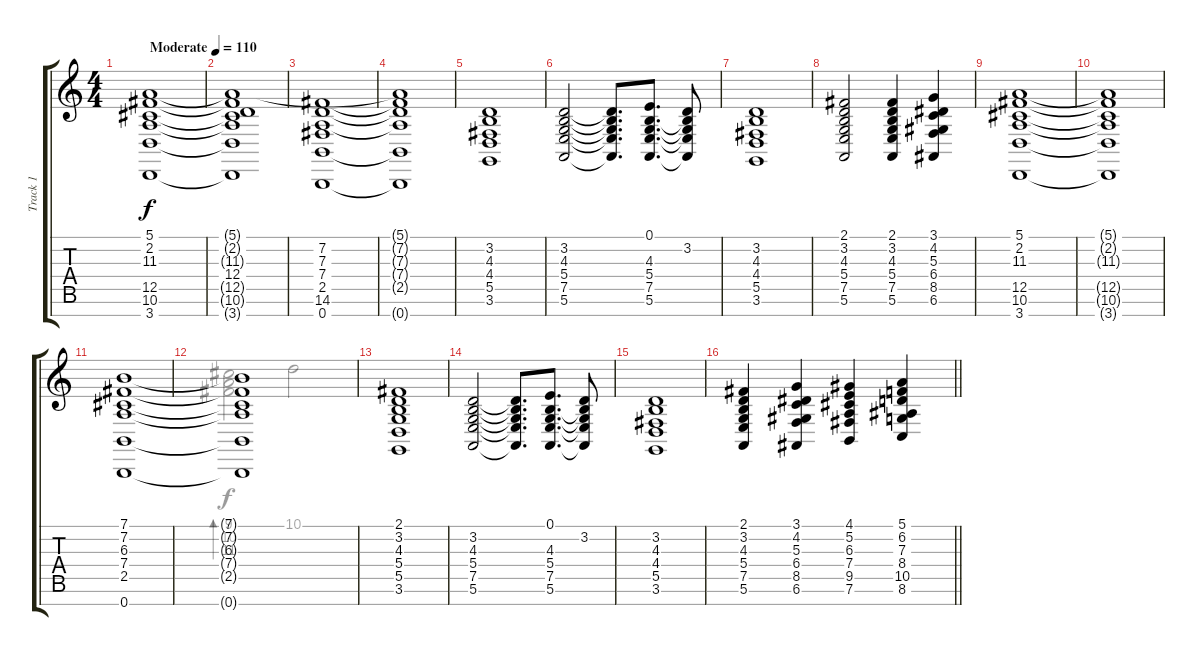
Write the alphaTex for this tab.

\track ("Track 1" "Track 1") {instrument acousticgrandpiano}
\staff {score tabs}
\tuning (E4 B3 G3 D3 A2 E2 B1) {hide}
\voice
\ts (4 4)
\tempo (110 "Moderate")
\clef g2
\ks c
(5.1 2.2 11.3 12.5 10.6 3.7).1{dy f instrument acousticgrandpiano} |
(5.1{t} 2.2{t} 11.3{t} 12.4 12.5{t} 10.6{t} 3.7{t}).1 |
(7.2 7.3 7.4 2.5 14.6 0.7).1 |
(5.1{t} 7.2{t} 7.3{t} 7.4{t} 2.5{t} 0.7{t}).1 |
(3.2 4.3 4.4 5.5 3.6).1 |
(3.2 4.3 5.4 7.5 5.6).2 (3.2{t} 4.3{t} 5.4{t} 7.5{t} 5.6{t}).8{d} (0.1 4.3 5.4 7.5 5.6).8{d} (3.2 4.3{t} 5.4{t} 7.5{t} 5.6{t}).8 |
(3.2 4.3 4.4 5.5 3.6).1 |
(2.1 3.2 4.3 5.4 7.5 5.6).2 (2.1 3.2 4.3 5.4 7.5 5.6).4 (3.1 4.2 5.3 6.4 8.5 6.6).4 |
(5.1 2.2 11.3 12.5 10.6 3.7).1 |
(5.1{t} 2.2{t} 11.3{t} 12.5{t} 10.6{t} 3.7{t}).1 |
(7.1 7.2 6.3 7.4 2.5 0.7).1 |
(7.1{t} 7.2{t} 6.3{t} 7.4{t} 2.5{t} 0.7{t}).1 |
(2.1 3.2 4.3 5.4 5.5 3.6).1 |
(3.2 4.3 5.4 7.5 5.6).2 (3.2{t} 4.3{t} 5.4{t} 7.5{t} 5.6{t}).8{d} (0.1 4.3 5.4 7.5 5.6).8{d} (3.2 4.3{t} 5.4{t} 7.5{t} 5.6{t}).8 |
(3.2 4.3 4.4 5.5 3.6).1 |
\barLineRight lightlight
(2.1 3.2 4.3 5.4 7.5 5.6).4 (3.1 4.2 5.3 6.4 8.5 6.6).4 (4.1 5.2 6.3 7.4 9.5 7.6).4 (5.1 6.2 7.3 8.4 10.5 8.6).4
\voice
\clef g2
\ottava regular
\simile none
\ks c
|
|
|
|
|
|
|
|
|
|
|
(9.1 10.2 11.3).2{bd 480} 10.1.2 |
|
|
|
\barLineRight lightlight
